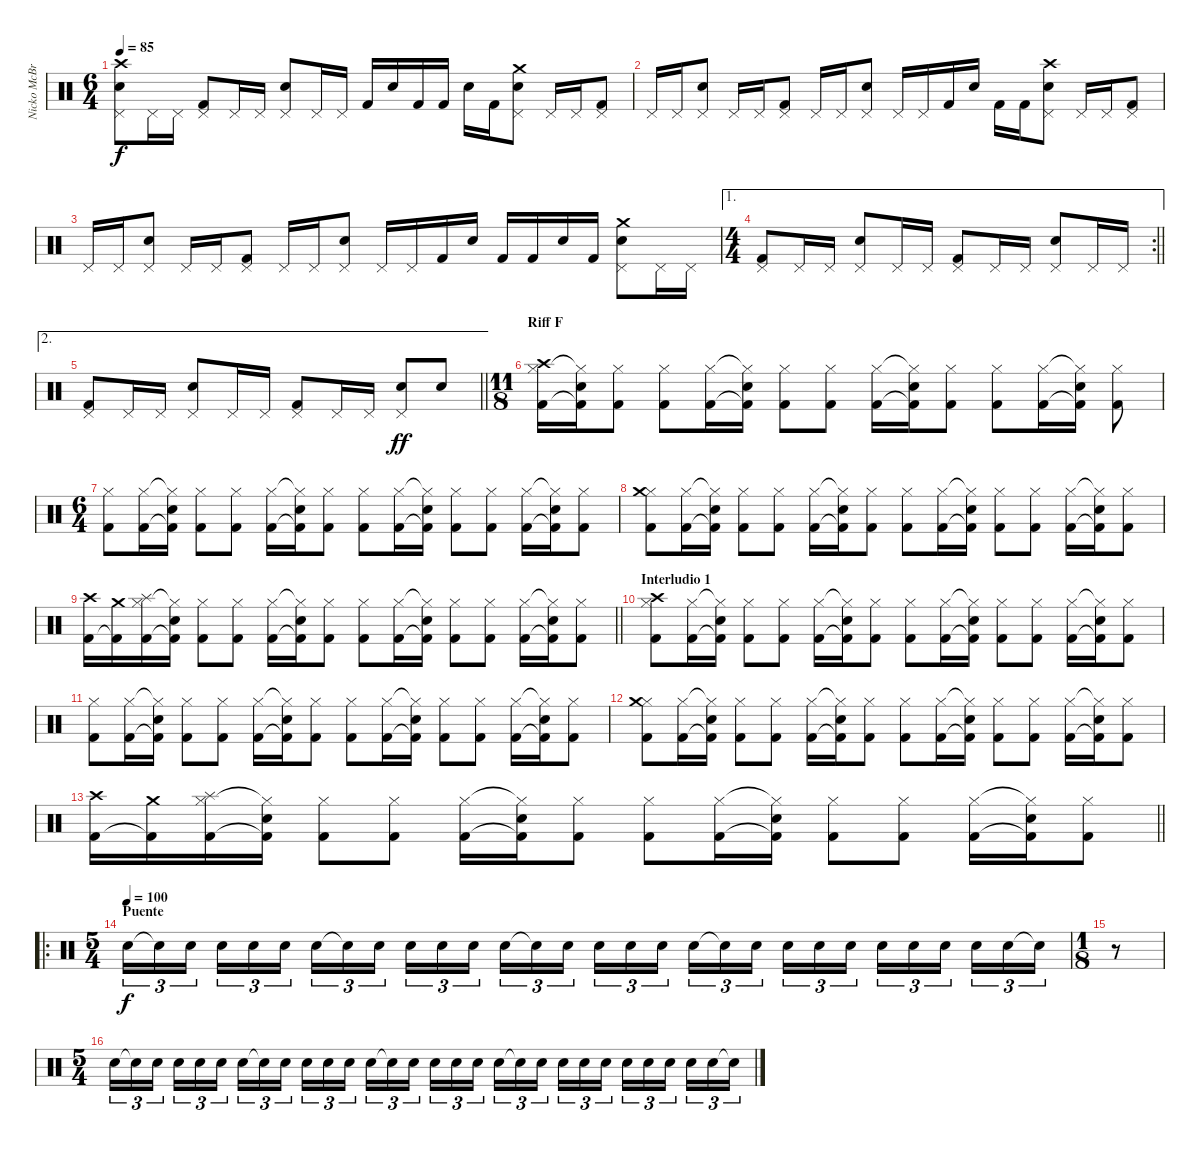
\track ("Nicko McBrain" "Nicko McBr") {instrument percussion}
\staff {score}
\articulation defaults
\ts (6 4)
\tempo 85
\clef neutral
\ks c
("Snare (hit) 2" "Pedal Hi-Hat (hit)" "Crash high (hit)").8{dy f} "Pedal Hi-Hat (hit)".16 "Pedal Hi-Hat (hit)".16 ("Kick (hit) 2" "Pedal Hi-Hat (hit)").8 "Pedal Hi-Hat (hit)".16 "Pedal Hi-Hat (hit)".16 ("Snare (hit) 2" "Pedal Hi-Hat (hit)").8 "Pedal Hi-Hat (hit)".16 "Pedal Hi-Hat (hit)".16 "Kick (hit) 2".16 "Snare (hit) 2".16 "Kick (hit) 2".16 "Kick (hit) 2".16 "Snare (hit) 2".16 "Kick (hit) 2".16 ("Snare (hit) 2" "Pedal Hi-Hat (hit)" "Crash medium (hit)").8 "Pedal Hi-Hat (hit)".16 "Pedal Hi-Hat (hit)".16 ("Kick (hit) 2" "Pedal Hi-Hat (hit)").8 |
"Pedal Hi-Hat (hit)".16 "Pedal Hi-Hat (hit)".16 ("Snare (hit) 2" "Pedal Hi-Hat (hit)").8 "Pedal Hi-Hat (hit)".16 "Pedal Hi-Hat (hit)".16 ("Kick (hit) 2" "Pedal Hi-Hat (hit)").8 "Pedal Hi-Hat (hit)".16 "Pedal Hi-Hat (hit)".16 ("Snare (hit) 2" "Pedal Hi-Hat (hit)").8 "Pedal Hi-Hat (hit)".16 "Pedal Hi-Hat (hit)".16 "Kick (hit) 2".16 "Snare (hit) 2".16 "Kick (hit) 2".16 "Kick (hit) 2".16 ("Snare (hit) 2" "Pedal Hi-Hat (hit)" "Crash high (hit)").8 "Pedal Hi-Hat (hit)".16 "Pedal Hi-Hat (hit)".16 ("Kick (hit) 2" "Pedal Hi-Hat (hit)").8 |
"Pedal Hi-Hat (hit)".16 "Pedal Hi-Hat (hit)".16 ("Snare (hit) 2" "Pedal Hi-Hat (hit)").8 "Pedal Hi-Hat (hit)".16 "Pedal Hi-Hat (hit)".16 ("Kick (hit) 2" "Pedal Hi-Hat (hit)").8 "Pedal Hi-Hat (hit)".16 "Pedal Hi-Hat (hit)".16 ("Snare (hit) 2" "Pedal Hi-Hat (hit)").8 "Pedal Hi-Hat (hit)".16 "Pedal Hi-Hat (hit)".16 "Kick (hit) 2".16 "Snare (hit) 2".16 "Kick (hit) 2".16 "Kick (hit) 2".16 "Snare (hit) 2".16 "Kick (hit) 2".16 ("Snare (hit) 2" "Pedal Hi-Hat (hit)" "Crash medium (hit)").8 "Pedal Hi-Hat (hit)".16 "Pedal Hi-Hat (hit)".16 |
\ae 1
\rc 2
\ts (4 4)
\barLineRight lightlight
("Kick (hit) 2" "Pedal Hi-Hat (hit)").8 "Pedal Hi-Hat (hit)".16 "Pedal Hi-Hat (hit)".16 ("Snare (hit) 2" "Pedal Hi-Hat (hit)").8 "Pedal Hi-Hat (hit)".16 "Pedal Hi-Hat (hit)".16 ("Kick (hit) 2" "Pedal Hi-Hat (hit)").8 "Pedal Hi-Hat (hit)".16 "Pedal Hi-Hat (hit)".16 ("Snare (hit) 2" "Pedal Hi-Hat (hit)").8 "Pedal Hi-Hat (hit)".16 "Pedal Hi-Hat (hit)".16 |
\ae 2
\barLineRight lightlight
("Kick (hit) 2" "Pedal Hi-Hat (hit)").8 "Pedal Hi-Hat (hit)".16 "Pedal Hi-Hat (hit)".16 ("Snare (hit) 2" "Pedal Hi-Hat (hit)").8 "Pedal Hi-Hat (hit)".16 "Pedal Hi-Hat (hit)".16 ("Kick (hit) 2" "Pedal Hi-Hat (hit)").8 "Pedal Hi-Hat (hit)".16 "Pedal Hi-Hat (hit)".16 ("Snare (hit) 2" "Pedal Hi-Hat (hit)").8{dy ff} "Snare (hit) 2".8 |
\ts (11 8)
\section ("" "Riff F")
("Kick (hit) 2" "Hi-Hat (closed)" "Crash high (hit)").16 ("Kick (hit) 2"{t} "Hi-Hat (closed)"{t} "Snare (hit) 2").16 ("Kick (hit) 2" "Hi-Hat (closed)").8 ("Kick (hit) 2" "Hi-Hat (closed)").8 ("Kick (hit) 2" "Hi-Hat (closed)").16 ("Kick (hit) 2"{t} "Hi-Hat (closed)"{t} "Snare (hit) 2").16 ("Kick (hit) 2" "Hi-Hat (closed)").8 ("Kick (hit) 2" "Hi-Hat (closed)").8 ("Kick (hit) 2" "Hi-Hat (closed)").16 ("Kick (hit) 2"{t} "Hi-Hat (closed)"{t} "Snare (hit) 2").16 ("Kick (hit) 2" "Hi-Hat (closed)").8 ("Kick (hit) 2" "Hi-Hat (closed)").8 ("Kick (hit) 2" "Hi-Hat (closed)").16 ("Kick (hit) 2"{t} "Hi-Hat (closed)"{t} "Snare (hit) 2").16 ("Kick (hit) 2" "Hi-Hat (closed)").8 |
\ts (6 4)
("Kick (hit) 2" "Hi-Hat (closed)").8 ("Kick (hit) 2" "Hi-Hat (closed)").16 ("Kick (hit) 2"{t} "Hi-Hat (closed)"{t} "Snare (hit) 2").16 ("Kick (hit) 2" "Hi-Hat (closed)").8 ("Kick (hit) 2" "Hi-Hat (closed)").8 ("Kick (hit) 2" "Hi-Hat (closed)").16 ("Kick (hit) 2"{t} "Hi-Hat (closed)"{t} "Snare (hit) 2").16 ("Kick (hit) 2" "Hi-Hat (closed)").8 ("Kick (hit) 2" "Hi-Hat (closed)").8 ("Kick (hit) 2" "Hi-Hat (closed)").16 ("Kick (hit) 2"{t} "Hi-Hat (closed)"{t} "Snare (hit) 2").16 ("Kick (hit) 2" "Hi-Hat (closed)").8 ("Kick (hit) 2" "Hi-Hat (closed)").8 ("Kick (hit) 2" "Hi-Hat (closed)").16 ("Kick (hit) 2"{t} "Hi-Hat (closed)"{t} "Snare (hit) 2").16 ("Kick (hit) 2" "Hi-Hat (closed)").8 |
("Kick (hit) 2" "Hi-Hat (closed)" "Crash medium (hit)").8 ("Kick (hit) 2" "Hi-Hat (closed)").16 ("Kick (hit) 2"{t} "Hi-Hat (closed)"{t} "Snare (hit) 2").16 ("Kick (hit) 2" "Hi-Hat (closed)").8 ("Kick (hit) 2" "Hi-Hat (closed)").8 ("Kick (hit) 2" "Hi-Hat (closed)").16 ("Kick (hit) 2"{t} "Hi-Hat (closed)"{t} "Snare (hit) 2").16 ("Kick (hit) 2" "Hi-Hat (closed)").8 ("Kick (hit) 2" "Hi-Hat (closed)").8 ("Kick (hit) 2" "Hi-Hat (closed)").16 ("Kick (hit) 2"{t} "Hi-Hat (closed)"{t} "Snare (hit) 2").16 ("Kick (hit) 2" "Hi-Hat (closed)").8 ("Kick (hit) 2" "Hi-Hat (closed)").8 ("Kick (hit) 2" "Hi-Hat (closed)").16 ("Kick (hit) 2"{t} "Hi-Hat (closed)"{t} "Snare (hit) 2").16 ("Kick (hit) 2" "Hi-Hat (closed)").8 |
\barLineRight lightlight
("Kick (hit) 2" "Crash high (hit)").16 ("Kick (hit) 2"{t} "Crash medium (hit)").16 ("Kick (hit) 2" "Hi-Hat (closed)" "Splash (hit)").16 ("Kick (hit) 2"{t} "Hi-Hat (closed)"{t} "Snare (hit) 2").16 ("Kick (hit) 2" "Hi-Hat (closed)").8 ("Kick (hit) 2" "Hi-Hat (closed)").8 ("Kick (hit) 2" "Hi-Hat (closed)").16 ("Kick (hit) 2"{t} "Hi-Hat (closed)"{t} "Snare (hit) 2").16 ("Kick (hit) 2" "Hi-Hat (closed)").8 ("Kick (hit) 2" "Hi-Hat (closed)").8 ("Kick (hit) 2" "Hi-Hat (closed)").16 ("Kick (hit) 2"{t} "Hi-Hat (closed)"{t} "Snare (hit) 2").16 ("Kick (hit) 2" "Hi-Hat (closed)").8 ("Kick (hit) 2" "Hi-Hat (closed)").8 ("Kick (hit) 2" "Hi-Hat (closed)").16 ("Kick (hit) 2"{t} "Hi-Hat (closed)"{t} "Snare (hit) 2").16 ("Kick (hit) 2" "Hi-Hat (closed)").8 |
\section ("" "Interludio 1")
("Kick (hit) 2" "Hi-Hat (closed)" "Crash high (hit)").8 ("Kick (hit) 2" "Hi-Hat (closed)").16 ("Kick (hit) 2"{t} "Hi-Hat (closed)"{t} "Snare (hit) 2").16 ("Kick (hit) 2" "Hi-Hat (closed)").8 ("Kick (hit) 2" "Hi-Hat (closed)").8 ("Kick (hit) 2" "Hi-Hat (closed)").16 ("Kick (hit) 2"{t} "Hi-Hat (closed)"{t} "Snare (hit) 2").16 ("Kick (hit) 2" "Hi-Hat (closed)").8 ("Kick (hit) 2" "Hi-Hat (closed)").8 ("Kick (hit) 2" "Hi-Hat (closed)").16 ("Kick (hit) 2"{t} "Hi-Hat (closed)"{t} "Snare (hit) 2").16 ("Kick (hit) 2" "Hi-Hat (closed)").8 ("Kick (hit) 2" "Hi-Hat (closed)").8 ("Kick (hit) 2" "Hi-Hat (closed)").16 ("Kick (hit) 2"{t} "Hi-Hat (closed)"{t} "Snare (hit) 2").16 ("Kick (hit) 2" "Hi-Hat (closed)").8 |
("Kick (hit) 2" "Hi-Hat (closed)").8 ("Kick (hit) 2" "Hi-Hat (closed)").16 ("Kick (hit) 2"{t} "Hi-Hat (closed)"{t} "Snare (hit) 2").16 ("Kick (hit) 2" "Hi-Hat (closed)").8 ("Kick (hit) 2" "Hi-Hat (closed)").8 ("Kick (hit) 2" "Hi-Hat (closed)").16 ("Kick (hit) 2"{t} "Hi-Hat (closed)"{t} "Snare (hit) 2").16 ("Kick (hit) 2" "Hi-Hat (closed)").8 ("Kick (hit) 2" "Hi-Hat (closed)").8 ("Kick (hit) 2" "Hi-Hat (closed)").16 ("Kick (hit) 2"{t} "Hi-Hat (closed)"{t} "Snare (hit) 2").16 ("Kick (hit) 2" "Hi-Hat (closed)").8 ("Kick (hit) 2" "Hi-Hat (closed)").8 ("Kick (hit) 2" "Hi-Hat (closed)").16 ("Kick (hit) 2"{t} "Hi-Hat (closed)"{t} "Snare (hit) 2").16 ("Kick (hit) 2" "Hi-Hat (closed)").8 |
("Kick (hit) 2" "Hi-Hat (closed)" "Crash medium (hit)").8 ("Kick (hit) 2" "Hi-Hat (closed)").16 ("Kick (hit) 2"{t} "Hi-Hat (closed)"{t} "Snare (hit) 2").16 ("Kick (hit) 2" "Hi-Hat (closed)").8 ("Kick (hit) 2" "Hi-Hat (closed)").8 ("Kick (hit) 2" "Hi-Hat (closed)").16 ("Kick (hit) 2"{t} "Hi-Hat (closed)"{t} "Snare (hit) 2").16 ("Kick (hit) 2" "Hi-Hat (closed)").8 ("Kick (hit) 2" "Hi-Hat (closed)").8 ("Kick (hit) 2" "Hi-Hat (closed)").16 ("Kick (hit) 2"{t} "Hi-Hat (closed)"{t} "Snare (hit) 2").16 ("Kick (hit) 2" "Hi-Hat (closed)").8 ("Kick (hit) 2" "Hi-Hat (closed)").8 ("Kick (hit) 2" "Hi-Hat (closed)").16 ("Kick (hit) 2"{t} "Hi-Hat (closed)"{t} "Snare (hit) 2").16 ("Kick (hit) 2" "Hi-Hat (closed)").8 |
\barLineRight lightlight
("Kick (hit) 2" "Crash high (hit)").16 ("Kick (hit) 2"{t} "Crash medium (hit)").16 ("Kick (hit) 2" "Hi-Hat (closed)" "Splash (hit)").16 ("Kick (hit) 2"{t} "Hi-Hat (closed)"{t} "Snare (hit) 2").16 ("Kick (hit) 2" "Hi-Hat (closed)").8 ("Kick (hit) 2" "Hi-Hat (closed)").8 ("Kick (hit) 2" "Hi-Hat (closed)").16 ("Kick (hit) 2"{t} "Hi-Hat (closed)"{t} "Snare (hit) 2").16 ("Kick (hit) 2" "Hi-Hat (closed)").8 ("Kick (hit) 2" "Hi-Hat (closed)").8 ("Kick (hit) 2" "Hi-Hat (closed)").16 ("Kick (hit) 2"{t} "Hi-Hat (closed)"{t} "Snare (hit) 2").16 ("Kick (hit) 2" "Hi-Hat (closed)").8 ("Kick (hit) 2" "Hi-Hat (closed)").8 ("Kick (hit) 2" "Hi-Hat (closed)").16 ("Kick (hit) 2"{t} "Hi-Hat (closed)"{t} "Snare (hit) 2").16 ("Kick (hit) 2" "Hi-Hat (closed)").8 |
\ro
\ts (5 4)
\section ("" "Puente")
\tempo (100)
"Snare (hit) 2".16{tu (3 2) dy f} "Snare (hit)"{t}.16{tu (3 2)} "Snare (hit) 2".16{tu (3 2) beam splitsecondary} "Snare (hit) 2".16{tu (3 2)} "Snare (hit) 2".16{tu (3 2)} "Snare (hit) 2".16{tu (3 2)} "Snare (hit) 2".16{tu (3 2)} "Snare (hit)"{t}.16{tu (3 2)} "Snare (hit) 2".16{tu (3 2) beam splitsecondary} "Snare (hit) 2".16{tu (3 2)} "Snare (hit) 2".16{tu (3 2)} "Snare (hit) 2".16{tu (3 2)} "Snare (hit) 2".16{tu (3 2)} "Snare (hit)"{t}.16{tu (3 2)} "Snare (hit) 2".16{tu (3 2) beam splitsecondary} "Snare (hit) 2".16{tu (3 2)} "Snare (hit) 2".16{tu (3 2)} "Snare (hit) 2".16{tu (3 2)} "Snare (hit) 2".16{tu (3 2)} "Snare (hit) 2"{t}.16{tu (3 2)} "Snare (hit) 2".16{tu (3 2) beam splitsecondary} "Snare (hit) 2".16{tu (3 2)} "Snare (hit) 2".16{tu (3 2)} "Snare (hit) 2".16{tu (3 2)} "Snare (hit) 2".16{tu (3 2)} "Snare (hit) 2".16{tu (3 2)} "Snare (hit) 2".16{tu (3 2) beam splitsecondary} "Snare (hit) 2".16{tu (3 2)} "Snare (hit) 2".16{tu (3 2)} "Snare (hit) 2"{t}.16{tu (3 2)} |
\ts (1 8)
r.8 |
\ts (5 4)
"Snare (hit) 2".16{tu (3 2)} "Snare (hit)"{t}.16{tu (3 2)} "Snare (hit) 2".16{tu (3 2) beam splitsecondary} "Snare (hit) 2".16{tu (3 2)} "Snare (hit) 2".16{tu (3 2)} "Snare (hit) 2".16{tu (3 2)} "Snare (hit) 2".16{tu (3 2)} "Snare (hit)"{t}.16{tu (3 2)} "Snare (hit) 2".16{tu (3 2) beam splitsecondary} "Snare (hit) 2".16{tu (3 2)} "Snare (hit) 2".16{tu (3 2)} "Snare (hit) 2".16{tu (3 2)} "Snare (hit) 2".16{tu (3 2)} "Snare (hit)"{t}.16{tu (3 2)} "Snare (hit) 2".16{tu (3 2) beam splitsecondary} "Snare (hit) 2".16{tu (3 2)} "Snare (hit) 2".16{tu (3 2)} "Snare (hit) 2".16{tu (3 2)} "Snare (hit) 2".16{tu (3 2)} "Snare (hit) 2"{t}.16{tu (3 2)} "Snare (hit) 2".16{tu (3 2) beam splitsecondary} "Snare (hit) 2".16{tu (3 2)} "Snare (hit) 2".16{tu (3 2)} "Snare (hit) 2".16{tu (3 2)} "Snare (hit) 2".16{tu (3 2)} "Snare (hit) 2".16{tu (3 2)} "Snare (hit) 2".16{tu (3 2) beam splitsecondary} "Snare (hit) 2".16{tu (3 2)} "Snare (hit) 2".16{tu (3 2)} "Snare (hit) 2"{t}.16{tu (3 2)}
